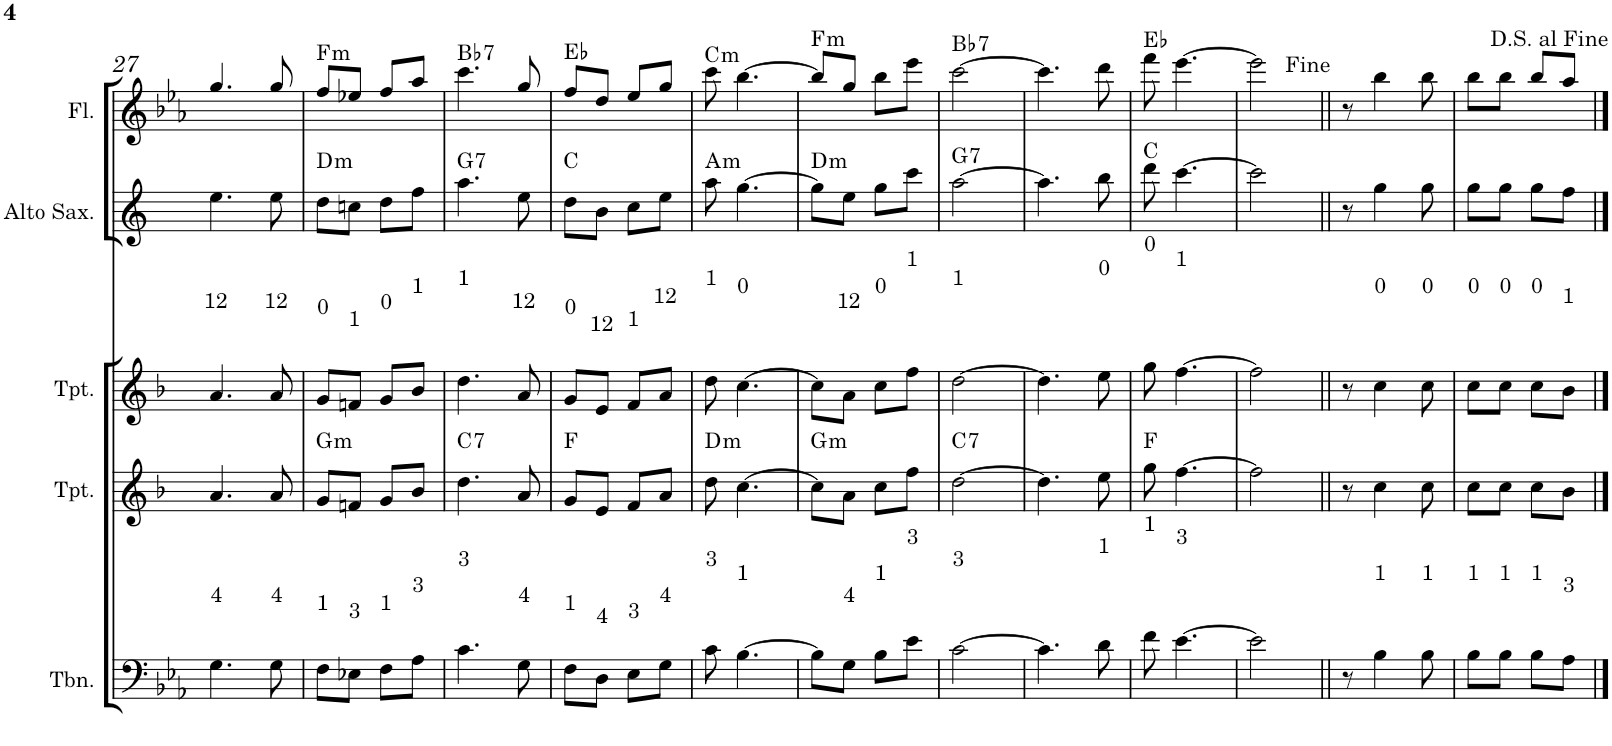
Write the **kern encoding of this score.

**kern	**kern	**harte	**kern	**kern	**harte	**kern	**harte
*part5	*part4	*part4	*part3	*part2	*part2	*part1	*part1
*staff5	*staff4	*	*staff3	*staff2	*	*staff1	*
*I"C clavF	*I"Bb	*	*I"Bb - Pirata	*I"Eb	*	*I"C clavG	*
!!LO:PB:g=z
*clefF4	*clefG2	*	*clefG2	*clefG2	*	*clefG2	*
*	*Trd1c2	*	*Trd1c2	*Trd5c9	*	*	*
*k[b-e-a-]	*k[b-]	*	*k[b-]	*k[]	*	*k[b-e-a-]	*
*E-:	*F:	*	*F:	*	*	*E-:	*
*M2/4	*M2/4	*	*M2/4	*M2/4	*	*M2/4	*
=27	=27	=27	=27	=27	=27	=27	=27
4.G\	4.a/	.	4.a/	4.ee\	.	4.gg/	.
8G\	8a/	.	8a/	8ee\	.	8gg/	.
=28	=28	=28	=28	=28	=28	=28	=28
!	!	!LO:H:kt=m	!	!	!LO:H:kt=m	!	!LO:H:kt=m
8F\L	8g/L	G:min	8g/L	8dd\L	D:min	8ff/L	F:min
8E-X\J	8fn/J	.	8fn/J	8ccn\J	.	8ee-X/J	.
8F\L	8g/L	.	8g/L	8dd\L	.	8ff/L	.
8A-\J	8b-/J	.	8b-/J	8ff\J	.	8aa-/J	.
=29	=29	=29	=29	=29	=29	=29	=29
!	!	!LO:H:kt=7	!	!	!LO:H:kt=7	!	!LO:H:kt=7
4.c\	4.dd\	C:7	4.dd\	4.aa\	G:7	4.ccc\	Bb:7
8G\	8a/	.	8a/	8ee\	.	8gg/	.
=30	=30	=30	=30	=30	=30	=30	=30
8F\L	8g/L	F:maj	8g/L	8dd\L	C:maj	8ff/L	Eb:maj
8D\J	8e/J	.	8e/J	8b\J	.	8dd/J	.
8E-\L	8f/L	.	8f/L	8cc\L	.	8ee-/L	.
8G\J	8a/J	.	8a/J	8ee\J	.	8gg/J	.
=31	=31	=31	=31	=31	=31	=31	=31
!	!	!LO:H:kt=m	!	!	!LO:H:kt=m	!	!LO:H:kt=m
8c\	8dd\	D:min	8dd\	8aa\	A:min	8ccc\	C:min
[>4.B-\	[>4.cc\	.	[>4.cc\	[>4.gg\	.	[>4.bb-\	.
=32	=32	=32	=32	=32	=32	=32	=32
!	!	!LO:H:kt=m	!	!	!LO:H:kt=m	!	!LO:H:kt=m
8B-\L]	8cc\L]	G:min	8cc\L]	8gg\L]	D:min	8bb-/L]	F:min
8G\J	8a\J	.	8a\J	8ee\J	.	8gg/J	.
8B-\L	8cc\L	.	8cc\L	8gg\L	.	8bb-\L	.
8e-\J	8ff\J	.	8ff\J	8ccc\J	.	8eee-\J	.
=33	=33	=33	=33	=33	=33	=33	=33
!	!	!LO:H:kt=7	!	!	!LO:H:kt=7	!	!LO:H:kt=7
[>2c\	[>2dd\	C:7	[>2dd\	[>2aa\	G:7	[>2ccc\	Bb:7
=34	=34	=34	=34	=34	=34	=34	=34
4.c\]	4.dd\]	.	4.dd\]	4.aa\]	.	4.ccc\]	.
8d\	8ee\	.	8ee\	8bb\	.	8ddd\	.
=35	=35	=35	=35	=35	=35	=35	=35
8f\	8gg\	F:maj	8gg\	8ddd\	C:maj	8fff\	Eb:maj
[>4.e-\	[>4.ff\	.	[>4.ff\	[>4.ccc\	.	[>4.eee-\	.
=36	=36	=36	=36	=36	=36	=36	=36
2e-\]	2ff\]	.	2ff\]	2ccc\]	.	2eee-\]	.
=37||	=37||	=37||	=37||	=37||	=37||	=37||	=37||
8r	8r	.	8r	8r	.	8r	.
4B-\	4cc\	.	4cc\	4gg\	.	4bb-\	.
8B-\	8cc\	.	8cc\	8gg\	.	8bb-\	.
=38	=38	=38	=38	=38	=38	=38	=38
8B-\L	8cc\L	.	8cc\L	8gg\L	.	8bb-\L	.
8B-\J	8cc\J	.	8cc\J	8gg\J	.	8bb-\J	.
8B-\L	8cc\L	.	8cc\L	8gg\L	.	8bb-/L	.
8A-\J	8b-\J	.	8b-\J	8ff\J	.	8aa-/J	.
==	==	==	==	==	==	==	==
*-	*-	*-	*-	*-	*-	*-	*-
